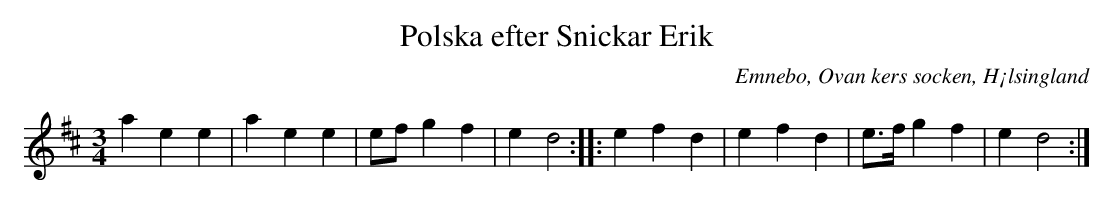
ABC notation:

X:1
T: Polska efter Snickar Erik
O: Emnebo, Ovan kers socken, H¡lsingland
M: 3/4
L: 1/8
K: D
a2 e2 e2 | a2 e2 e2 | ef g2 f2 | e2 d4 :: e2 f2 d2 | e2 f2 d2 | e>f g2 f2 | e2 d4 :|
